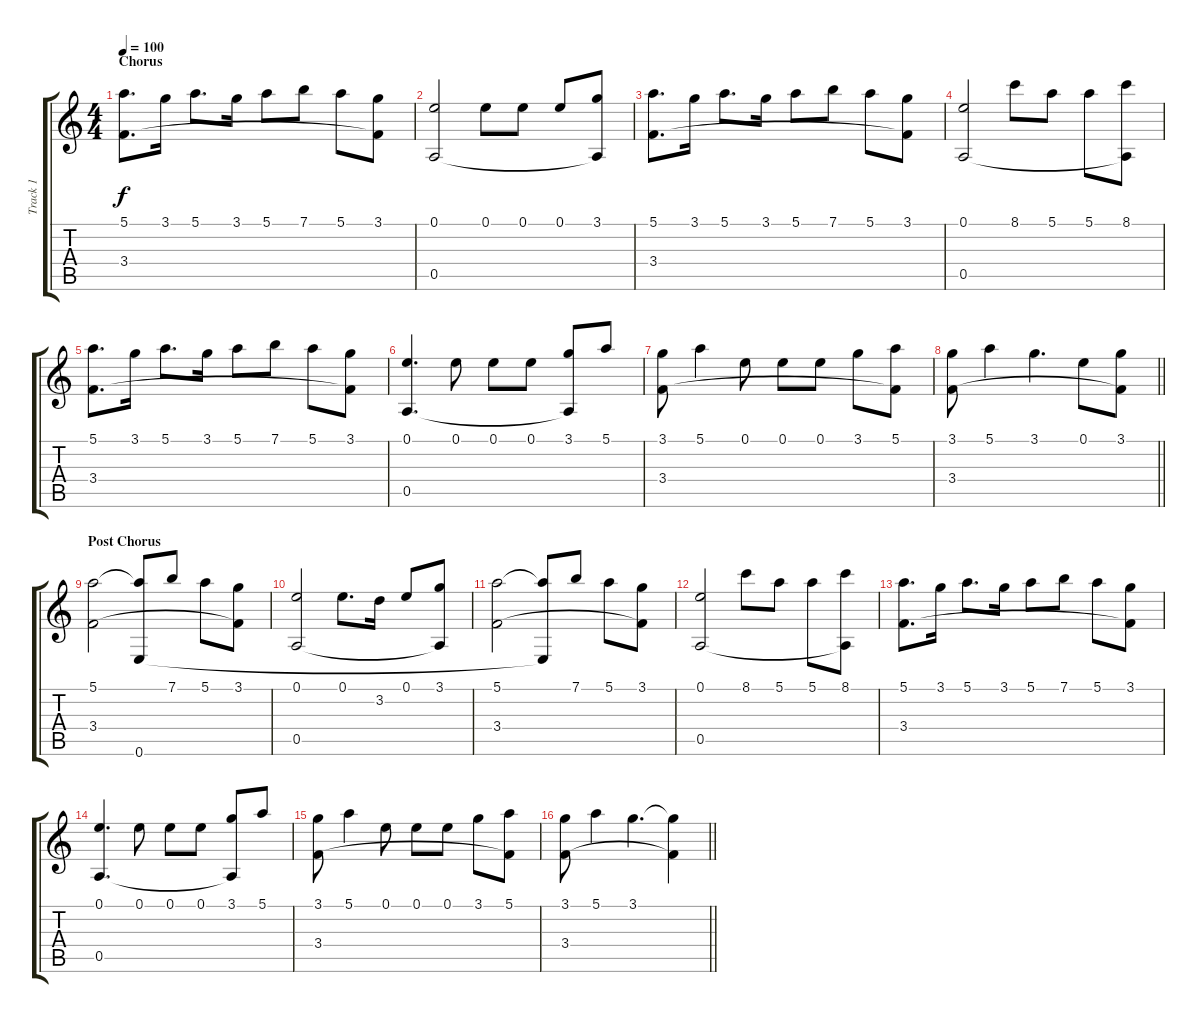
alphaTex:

\track ("Track 1" "Track 1") {instrument acousticguitarsteel}
\staff {score tabs}
\tuning (E4 B3 G3 D3 A2 E2) {hide}
\ts (4 4)
\section ("" "Chorus")
\tempo 100
\clef g2
\ks c
(5.1 3.4).8{d dy f} 3.1.16 5.1.8{d} 3.1.16 5.1.8 7.1.8 5.1.8 (3.1 3.4{t}).8 |
(0.1 0.5).2 0.1.8 0.1.8 0.1.8 (3.1 0.5{t}).8 |
(5.1 3.4).8{d} 3.1.16 5.1.8{d} 3.1.16 5.1.8 7.1.8 5.1.8 (3.1 3.4{t}).8 |
(0.1 0.5).2 8.1.8 5.1.8 5.1.8 (8.1 0.5{t}).8 |
(5.1 3.4).8{d} 3.1.16 5.1.8{d} 3.1.16 5.1.8 7.1.8 5.1.8 (3.1 3.4{t}).8 |
(0.1 0.5).4{d} 0.1.8 0.1.8 0.1.8 (3.1 0.5{t}).8 5.1.8 |
(3.1 3.4).8 5.1.4 0.1.8 0.1.8 0.1.8 3.1.8 (5.1 3.4{t}).8 |
\barLineRight lightlight
(3.1 3.4).8 5.1.4 3.1.4{d} 0.1.8 (3.1 3.4{t}).8 |
\section ("" "Post Chorus")
(5.1 3.4).2 (5.1{t} 0.6).8 7.1.8 5.1.8 (3.1 3.4{t}).8 |
(0.1 0.5).2 0.1.8{d} 3.2.16 0.1.8 (3.1 0.5{t}).8 |
(5.1 3.4).2 (5.1{t} 0.6{t}).8 7.1.8 5.1.8 (3.1 3.4{t}).8 |
(0.1 0.5).2 8.1.8 5.1.8 5.1.8 (8.1 0.5{t}).8 |
(5.1 3.4).8{d} 3.1.16 5.1.8{d} 3.1.16 5.1.8 7.1.8 5.1.8 (3.1 3.4{t}).8 |
(0.1 0.5).4{d} 0.1.8 0.1.8 0.1.8 (3.1 0.5{t}).8 5.1.8 |
(3.1 3.4).8 5.1.4 0.1.8 0.1.8 0.1.8 3.1.8 (5.1 3.4{t}).8 |
\barLineRight lightlight
(3.1 3.4).8 5.1.4 3.1.4{d} (3.1{t} 3.4{t}).4
